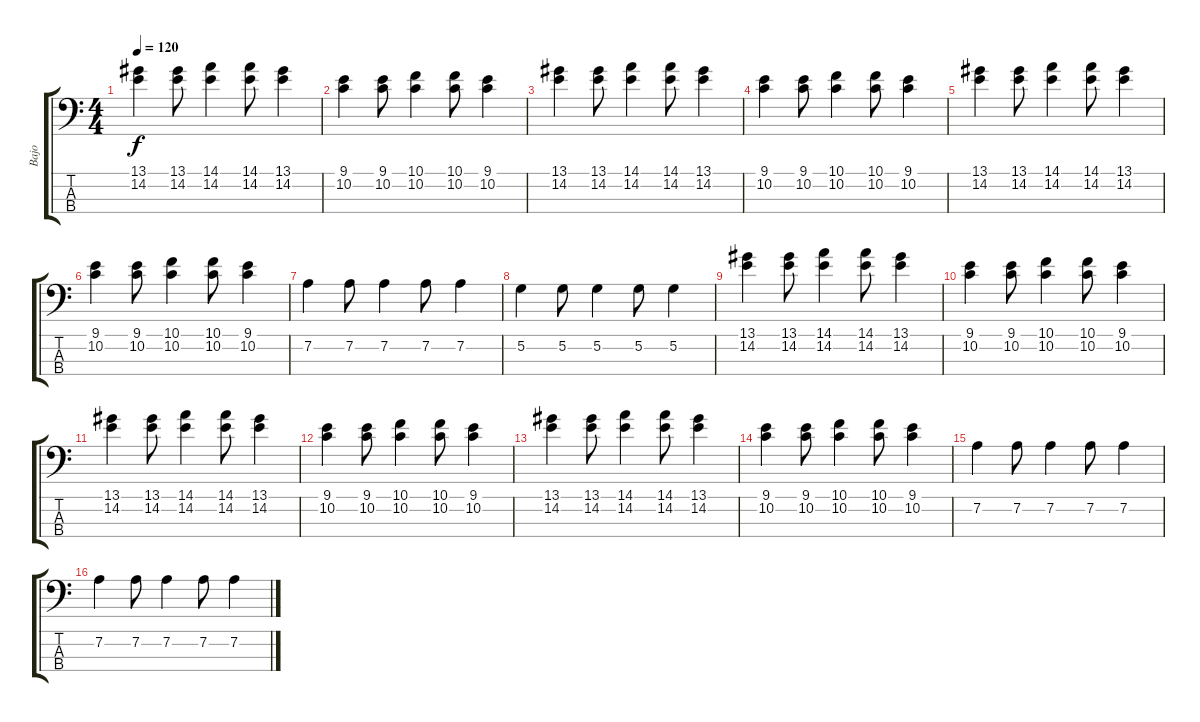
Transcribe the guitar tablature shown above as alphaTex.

\track ("Bajo" "Bajo") {instrument electricbasspick}
\staff {score tabs}
\tuning (G2 D2 A1 E1) {hide}
\ts (4 4)
\tempo 120
\clef f4
\ks c
(13.1 14.2).4{dy f} (13.1 14.2).8 (14.1 14.2).4 (14.1 14.2).8 (13.1 14.2).4 |
(9.1 10.2).4 (9.1 10.2).8 (10.1 10.2).4 (10.1 10.2).8 (9.1 10.2).4 |
(13.1 14.2).4 (13.1 14.2).8 (14.1 14.2).4 (14.1 14.2).8 (13.1 14.2).4 |
(9.1 10.2).4 (9.1 10.2).8 (10.1 10.2).4 (10.1 10.2).8 (9.1 10.2).4 |
(13.1 14.2).4 (13.1 14.2).8 (14.1 14.2).4 (14.1 14.2).8 (13.1 14.2).4 |
(9.1 10.2).4 (9.1 10.2).8 (10.1 10.2).4 (10.1 10.2).8 (9.1 10.2).4 |
7.2.4 7.2.8 7.2.4 7.2.8 7.2.4 |
5.2.4 5.2.8 5.2.4 5.2.8 5.2.4 |
(13.1 14.2).4 (13.1 14.2).8 (14.1 14.2).4 (14.1 14.2).8 (13.1 14.2).4 |
(9.1 10.2).4 (9.1 10.2).8 (10.1 10.2).4 (10.1 10.2).8 (9.1 10.2).4 |
(13.1 14.2).4 (13.1 14.2).8 (14.1 14.2).4 (14.1 14.2).8 (13.1 14.2).4 |
(9.1 10.2).4 (9.1 10.2).8 (10.1 10.2).4 (10.1 10.2).8 (9.1 10.2).4 |
(13.1 14.2).4 (13.1 14.2).8 (14.1 14.2).4 (14.1 14.2).8 (13.1 14.2).4 |
(9.1 10.2).4 (9.1 10.2).8 (10.1 10.2).4 (10.1 10.2).8 (9.1 10.2).4 |
7.2.4 7.2.8 7.2.4 7.2.8 7.2.4 |
7.2.4 7.2.8 7.2.4 7.2.8 7.2.4
